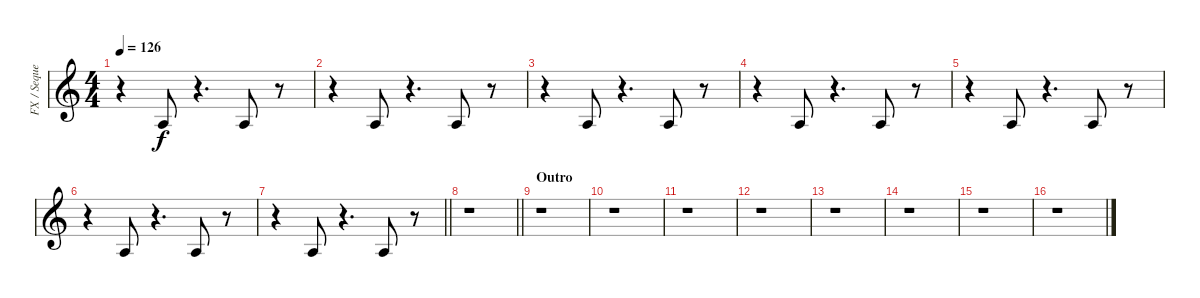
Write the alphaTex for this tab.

\track ("FX / Sequencer" "FX / Seque") {instrument gunshot}
\staff {score}
\tuning (C4 G3 Eb3 Bb2 F2 C2) {hide}
\ts (4 4)
\tempo 126
\clef g2
\ks c
r.4{dy f} 6.3.8 r.4{d} 6.3.8 r.8 |
r.4 6.3.8 r.4{d} 6.3.8 r.8 |
r.4 6.3.8 r.4{d} 6.3.8 r.8 |
r.4 6.3.8 r.4{d} 6.3.8 r.8 |
r.4 6.3.8 r.4{d} 6.3.8 r.8 |
r.4 6.3.8 r.4{d} 6.3.8 r.8 |
\barLineRight lightlight
r.4 6.3.8 r.4{d} 6.3.8 r.8 |
\section ("" "")
\barLineRight lightlight
r.1 |
\section ("" "Outro")
r.1 |
r.1 |
r.1 |
r.1 |
r.1 |
r.1 |
r.1 |
r.1
